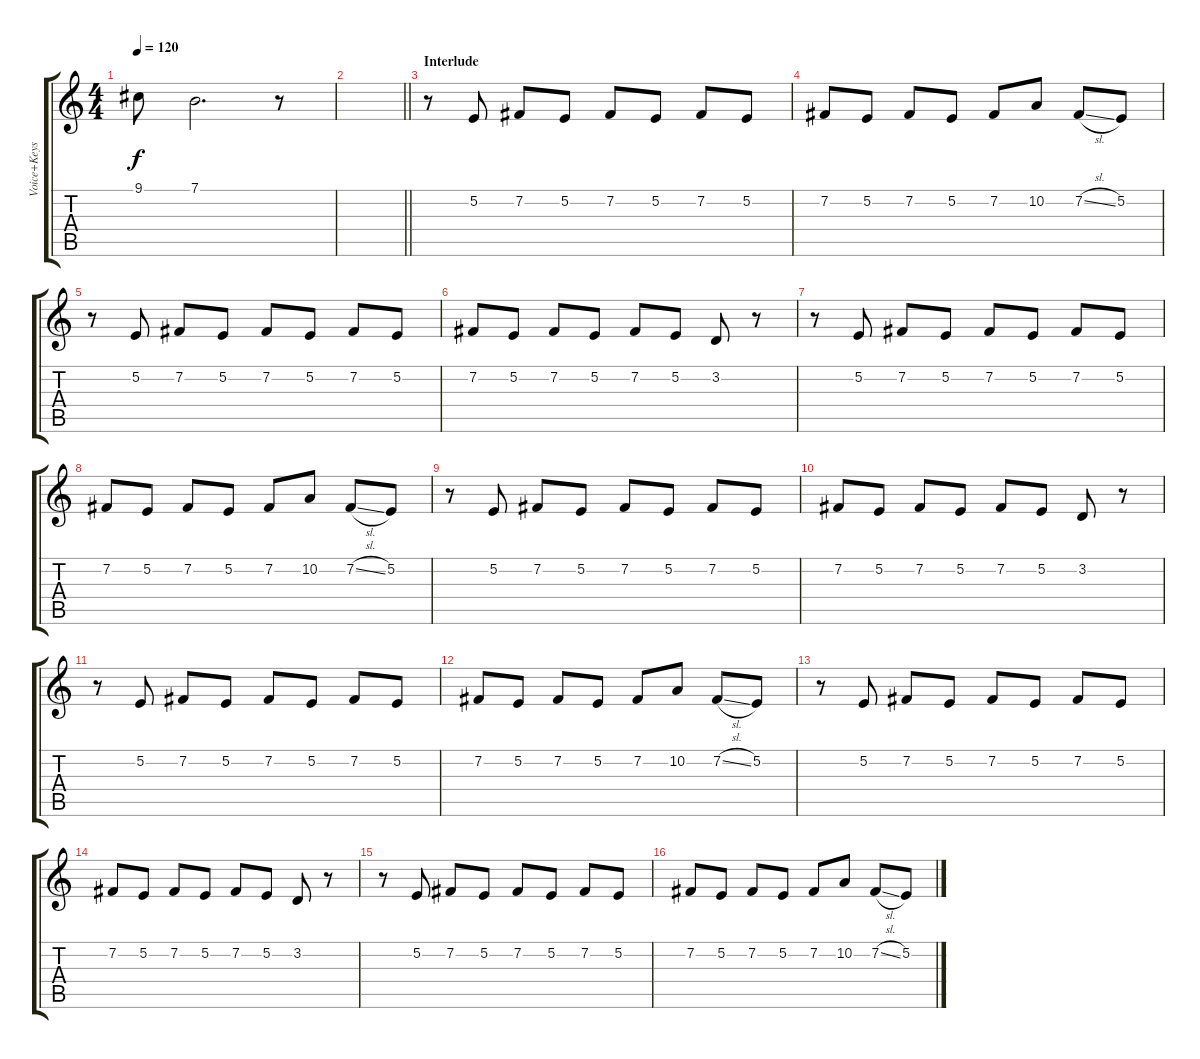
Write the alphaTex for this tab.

\track ("Voice+Keys" "Voice+Keys") {instrument stringensemble1}
\staff {score tabs}
\tuning (E4 B3 G3 D3 A2 E2) {hide}
\ts (4 4)
\tempo 120
\clef g2
\ks c
9.1{t}.8{dy f} 7.1.2{d} r.8 |
\barLineRight lightlight
|
\section ("" "Interlude")
r.8 5.2.8 7.2.8 5.2.8 7.2.8 5.2.8 7.2.8 5.2.8 |
7.2.8 5.2.8 7.2.8 5.2.8 7.2.8 10.2.8 7.2{sl}.8 5.2.8 |
r.8 5.2.8 7.2.8 5.2.8 7.2.8 5.2.8 7.2.8 5.2.8 |
7.2.8 5.2.8 7.2.8 5.2.8 7.2.8 5.2.8 3.2.8 r.8 |
r.8 5.2.8 7.2.8 5.2.8 7.2.8 5.2.8 7.2.8 5.2.8 |
7.2.8 5.2.8 7.2.8 5.2.8 7.2.8 10.2.8 7.2{sl}.8 5.2.8 |
r.8 5.2.8 7.2.8 5.2.8 7.2.8 5.2.8 7.2.8 5.2.8 |
7.2.8 5.2.8 7.2.8 5.2.8 7.2.8 5.2.8 3.2.8 r.8 |
r.8 5.2.8 7.2.8 5.2.8 7.2.8 5.2.8 7.2.8 5.2.8 |
7.2.8 5.2.8 7.2.8 5.2.8 7.2.8 10.2.8 7.2{sl}.8 5.2.8 |
r.8 5.2.8 7.2.8 5.2.8 7.2.8 5.2.8 7.2.8 5.2.8 |
7.2.8 5.2.8 7.2.8 5.2.8 7.2.8 5.2.8 3.2.8 r.8 |
r.8 5.2.8 7.2.8 5.2.8 7.2.8 5.2.8 7.2.8 5.2.8 |
7.2.8 5.2.8 7.2.8 5.2.8 7.2.8 10.2.8 7.2{sl}.8 5.2.8
